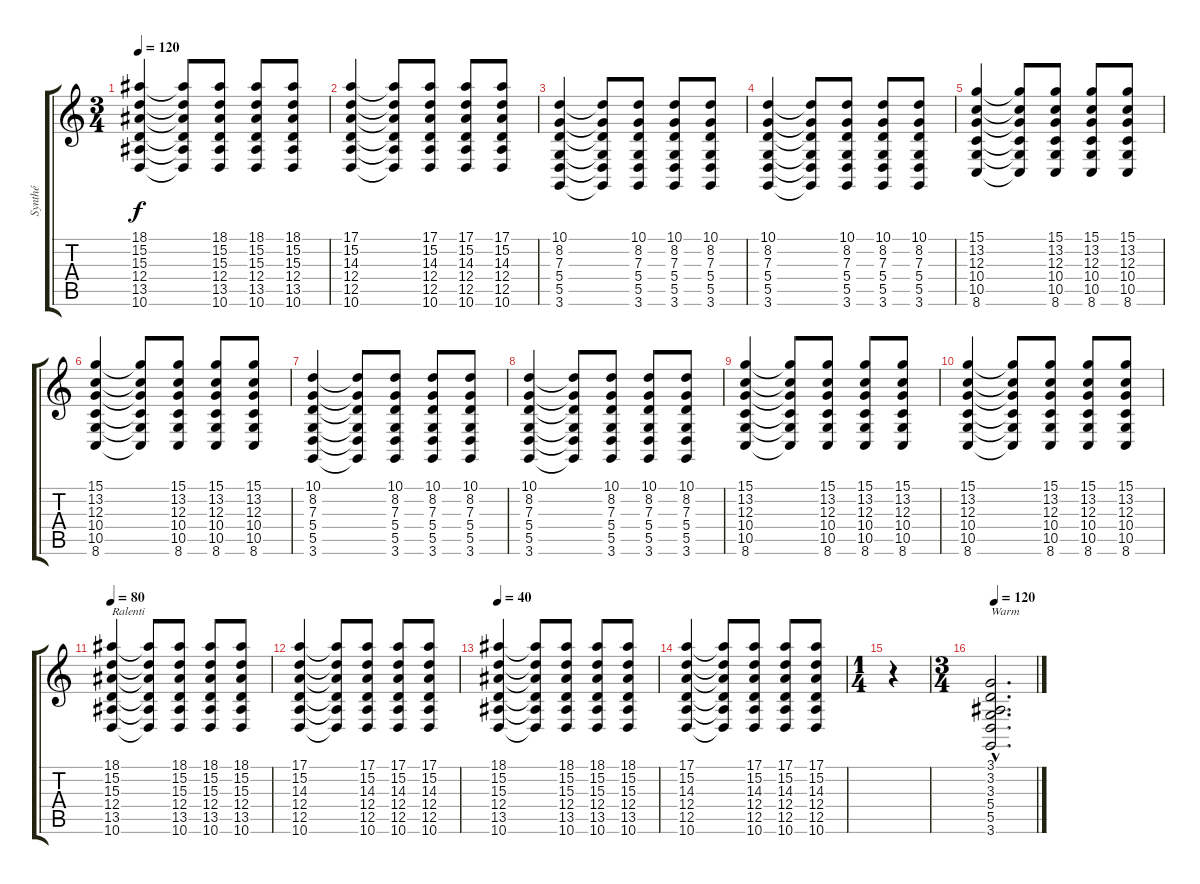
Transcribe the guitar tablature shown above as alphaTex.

\track ("Synthé" "Synthé") {instrument pad2warm}
\staff {score tabs}
\tuning (E4 B3 G3 D3 A2 E2) {hide}
\ts (3 4)
\tempo 120
\clef g2
\ks c
(18.1 15.2 15.3 12.4 13.5 10.6).4{dy f} (18.1{t} 15.2{t} 15.3{t} 12.4{t} 13.5{t} 10.6{t}).8 (18.1 15.2 15.3 12.4 13.5 10.6).8 (18.1 15.2 15.3 12.4 13.5 10.6).8 (18.1 15.2 15.3 12.4 13.5 10.6).8 |
(17.1 15.2 14.3 12.4 12.5 10.6).4 (17.1{t} 15.2{t} 14.3{t} 12.4{t} 12.5{t} 10.6{t}).8 (17.1 15.2 14.3 12.4 12.5 10.6).8 (17.1 15.2 14.3 12.4 12.5 10.6).8 (17.1 15.2 14.3 12.4 12.5 10.6).8 |
(10.1 8.2 7.3 5.4 5.5 3.6).4 (10.1{t} 8.2{t} 7.3{t} 5.4{t} 5.5{t} 3.6{t}).8 (10.1 8.2 7.3 5.4 5.5 3.6).8 (10.1 8.2 7.3 5.4 5.5 3.6).8 (10.1 8.2 7.3 5.4 5.5 3.6).8 |
(10.1 8.2 7.3 5.4 5.5 3.6).4 (10.1{t} 8.2{t} 7.3{t} 5.4{t} 5.5{t} 3.6{t}).8 (10.1 8.2 7.3 5.4 5.5 3.6).8 (10.1 8.2 7.3 5.4 5.5 3.6).8 (10.1 8.2 7.3 5.4 5.5 3.6).8 |
(15.1 13.2 12.3 10.4 10.5 8.6).4 (15.1{t} 13.2{t} 12.3{t} 10.4{t} 10.5{t} 8.6{t}).8 (15.1 13.2 12.3 10.4 10.5 8.6).8 (15.1 13.2 12.3 10.4 10.5 8.6).8 (15.1 13.2 12.3 10.4 10.5 8.6).8 |
(15.1 13.2 12.3 10.4 10.5 8.6).4 (15.1{t} 13.2{t} 12.3{t} 10.4{t} 10.5{t} 8.6{t}).8 (15.1 13.2 12.3 10.4 10.5 8.6).8 (15.1 13.2 12.3 10.4 10.5 8.6).8 (15.1 13.2 12.3 10.4 10.5 8.6).8 |
(10.1 8.2 7.3 5.4 5.5 3.6).4 (10.1{t} 8.2{t} 7.3{t} 5.4{t} 5.5{t} 3.6{t}).8 (10.1 8.2 7.3 5.4 5.5 3.6).8 (10.1 8.2 7.3 5.4 5.5 3.6).8 (10.1 8.2 7.3 5.4 5.5 3.6).8 |
(10.1 8.2 7.3 5.4 5.5 3.6).4{instrument acousticgrandpiano} (10.1{t} 8.2{t} 7.3{t} 5.4{t} 5.5{t} 3.6{t}).8 (10.1 8.2 7.3 5.4 5.5 3.6).8 (10.1 8.2 7.3 5.4 5.5 3.6).8 (10.1 8.2 7.3 5.4 5.5 3.6).8 |
(15.1 13.2 12.3 10.4 10.5 8.6).4 (15.1{t} 13.2{t} 12.3{t} 10.4{t} 10.5{t} 8.6{t}).8 (15.1 13.2 12.3 10.4 10.5 8.6).8 (15.1 13.2 12.3 10.4 10.5 8.6).8 (15.1 13.2 12.3 10.4 10.5 8.6).8 |
(15.1 13.2 12.3 10.4 10.5 8.6).4 (15.1{t} 13.2{t} 12.3{t} 10.4{t} 10.5{t} 8.6{t}).8 (15.1 13.2 12.3 10.4 10.5 8.6).8 (15.1 13.2 12.3 10.4 10.5 8.6).8 (15.1 13.2 12.3 10.4 10.5 8.6).8 |
\tempo 80
(18.1 15.2 15.3 12.4 13.5 10.6).4{txt "Ralenti"} (18.1{t} 15.2{t} 15.3{t} 12.4{t} 13.5{t} 10.6{t}).8 (18.1 15.2 15.3 12.4 13.5 10.6).8 (18.1 15.2 15.3 12.4 13.5 10.6).8 (18.1 15.2 15.3 12.4 13.5 10.6).8 |
(17.1 15.2 14.3 12.4 12.5 10.6).4 (17.1{t} 15.2{t} 14.3{t} 12.4{t} 12.5{t} 10.6{t}).8 (17.1 15.2 14.3 12.4 12.5 10.6).8 (17.1 15.2 14.3 12.4 12.5 10.6).8 (17.1 15.2 14.3 12.4 12.5 10.6).8 |
\tempo 40
(18.1 15.2 15.3 12.4 13.5 10.6).4 (18.1{t} 15.2{t} 15.3{t} 12.4{t} 13.5{t} 10.6{t}).8 (18.1 15.2 15.3 12.4 13.5 10.6).8 (18.1 15.2 15.3 12.4 13.5 10.6).8 (18.1 15.2 15.3 12.4 13.5 10.6).8 |
(17.1 15.2 14.3 12.4 12.5 10.6).4 (17.1{t} 15.2{t} 14.3{t} 12.4{t} 12.5{t} 10.6{t}).8 (17.1 15.2 14.3 12.4 12.5 10.6).8 (17.1 15.2 14.3 12.4 12.5 10.6).8 (17.1 15.2 14.3 12.4 12.5 10.6).8 |
\ts (1 4)
r.4 |
\ts (3 4)
\tempo 120
(3.1{hac} 3.2{hac} 3.3{hac} 5.4{hac} 5.5{hac} 3.6{hac}).2{d txt "Warm" instrument pad2warm}
